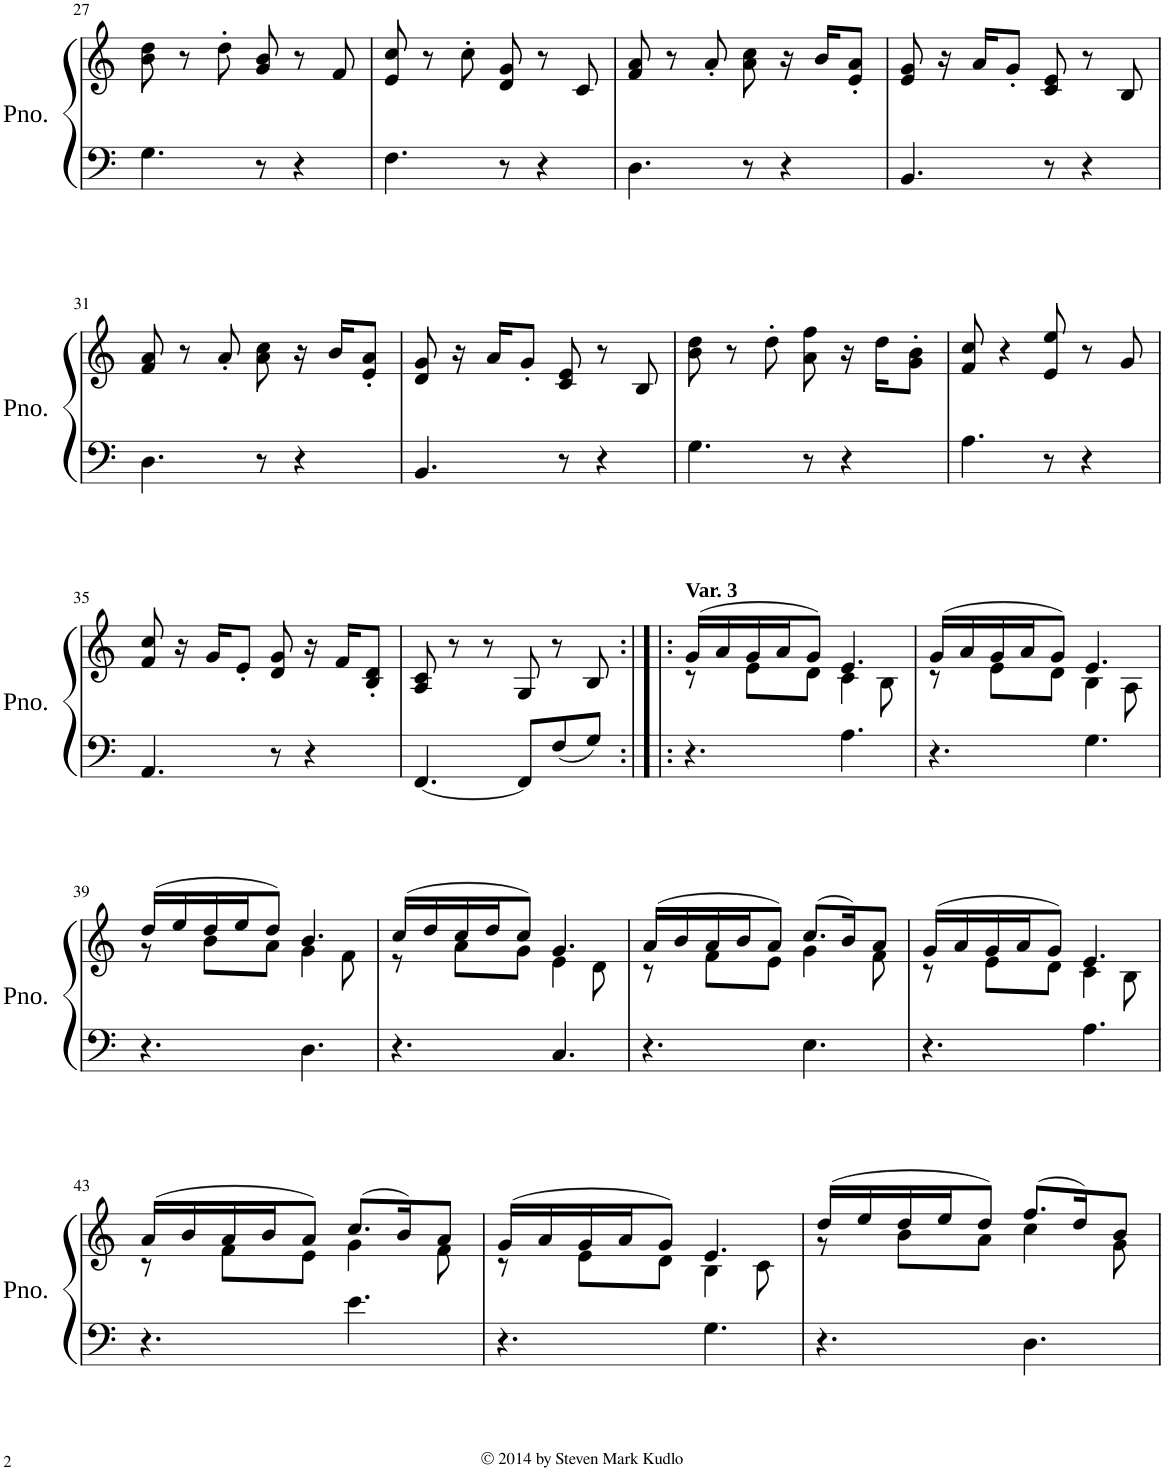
**kern	**kern
*part1	*part1
*staff2	*staff1
*I"Piano	*
*I'Pno.	*
!!LO:PB:g=z
*clefF4	*clefG2
*k[]	*k[]
*M6/8	*M6/8
=27	=27
4.G\	8b\ 8dd\
.	8r
.	8dd'\
8r	8g/ 8b/
4r	8r
.	8f/
=28	=28
4.F\	8e/ 8cc/
.	8r
.	8cc'\
8r	8d/ 8g/
4r	8r
.	8c/
=29	=29
4.D\	8f/ 8a/
.	8r
.	8a'/
8r	8a\ 8cc\
4r	16r
.	16b/KL
.	8e/' 8a/'J
=30	=30
4.BB/	8e/ 8g/
.	16r
.	16a/KL
.	8g'/J
8r	8c/ 8e/
4r	8r
.	8B/
!!LO:LB:g=z
=31	=31
4.D\	8f/ 8a/
.	8r
.	8a'/
8r	8a\ 8cc\
4r	16r
.	16b/KL
.	8e/' 8a/'J
=32	=32
4.BB/	8d/ 8g/
.	16r
.	16a/KL
.	8g'/J
8r	8c/ 8e/
4r	8r
.	8B/
=33	=33
4.G\	8b\ 8dd\
.	8r
.	8dd'\
8r	8a\ 8ff\
4r	16r
.	16dd\KL
.	8g\' 8b\'J
=34	=34
4.A\	8f/ 8cc/
.	4r
8r	8e/ 8ee/
4r	8r
.	8g/
!!LO:LB:g=z
=35	=35
4.AA/	8f/ 8cc/
.	16r
.	16g/KL
.	8e'/J
8r	8d/ 8g/
4r	16r
.	16f/KL
.	8B/' 8d/'J
=36	=36
[4.FF/	8A/ 8c/
.	8r
.	8r
8FF/L]	8G/
8F/	8r
8G/J	8B/
=37:|!|:	=37:|!|:
*	*^
!	!LO:TX:a:B:t=Var. 3	!
4.r	(16g/LL	8r
.	16a/	.
.	16g/	8e\L
.	16a/J	.
.	8g/J)	8d\J
4.A\	4.e/	4c\
.	.	8B\
=38	=38	=38
4.r	(16g/LL	8r
.	16a/	.
.	16g/	8e\L
.	16a/J	.
.	8g/J)	8d\J
4.G\	4.e/	4B\
.	.	8A\
!!LO:LB:g=z	!!
=39	=39	=39
4.r	(16dd/LL	8r
.	16ee/	.
.	16dd/	8b\L
.	16ee/J	.
.	8dd/J)	8a\J
4.D\	4.b/	4g\
.	.	8f\
=40	=40	=40
4.r	(16cc/LL	8r
.	16dd/	.
.	16cc/	8a\L
.	16dd/J	.
.	8cc/J)	8g\J
4.C/	4.g/	4e\
.	.	8d\
=41	=41	=41
4.r	(16a/LL	8r
.	16b/	.
.	16a/	8f\L
.	16b/J	.
.	8a/J)	8e\J
4.E\	(8.cc/L	4g\
.	16b/K)	.
.	8a/J	8f\
=42	=42	=42
4.r	(16g/LL	8r
.	16a/	.
.	16g/	8e\L
.	16a/J	.
.	8g/J)	8d\J
4.A\	4.e/	4c\
.	.	8B\
!!LO:LB:g=z	!!
=43	=43	=43
4.r	(16a/LL	8r
.	16b/	.
.	16a/	8f\L
.	16b/J	.
.	8a/J)	8e\J
4.e\	(8.cc/L	4g\
.	16b/K)	.
.	8a/J	8f\
=44	=44	=44
4.r	(16g/LL	8r
.	16a/	.
.	16g/	8e\L
.	16a/J	.
.	8g/J)	8d\J
4.G\	4.e/	4B\
.	.	8c\
=45	=45	=45
4.r	(16dd/LL	8r
.	16ee/	.
.	16dd/	8b\L
.	16ee/J	.
.	8dd/J)	8a\J
4.D\	(8.ff/L	4cc\
.	16dd/K)	.
.	8b/J	8g\
*	*v	*v
=	=
*-	*-
